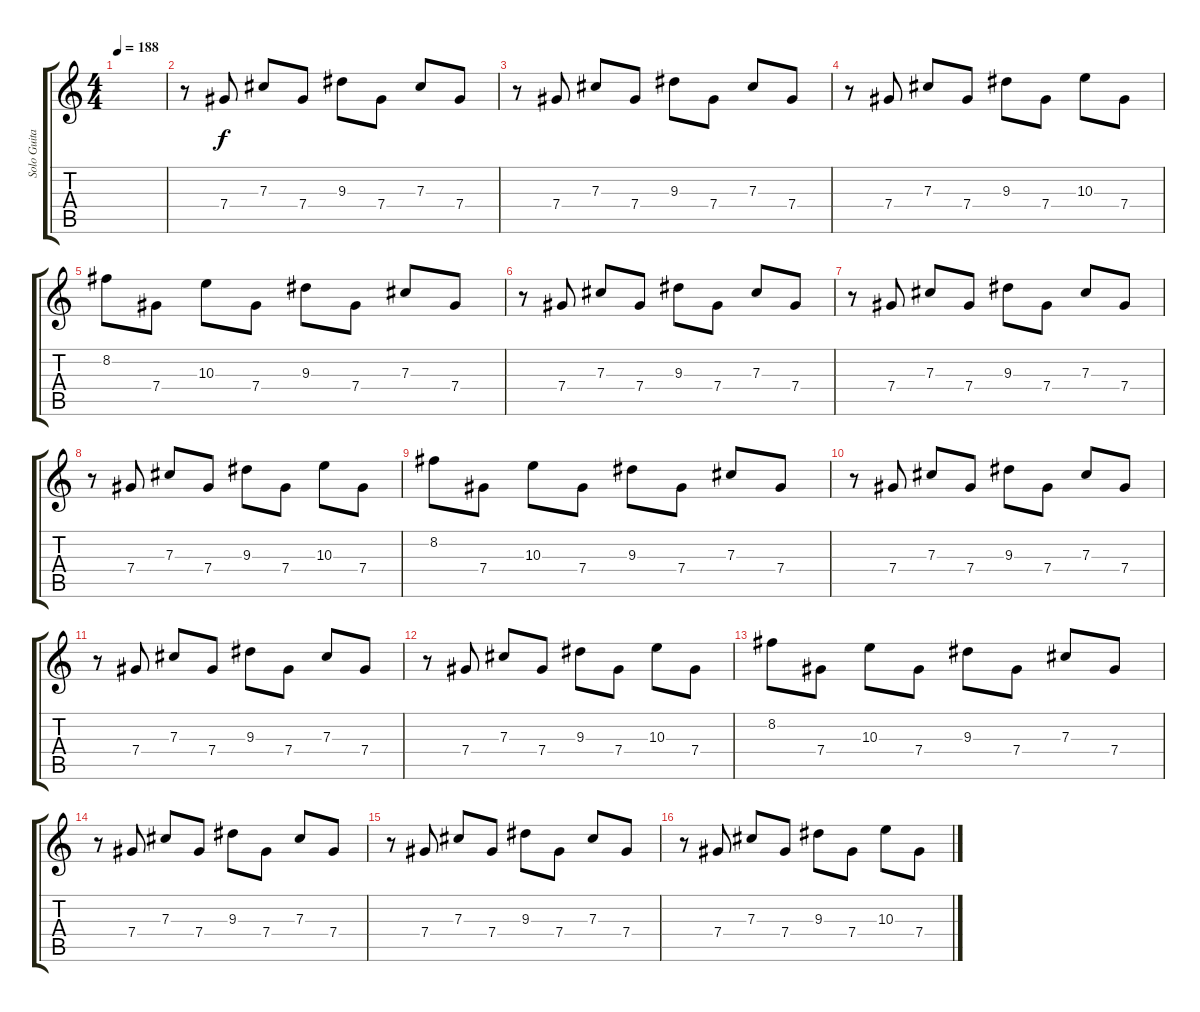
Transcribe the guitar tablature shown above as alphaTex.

\track ("Solo Guitar" "Solo Guita") {instrument overdrivenguitar}
\staff {score tabs}
\tuning (Eb4 Bb3 Gb3 Db3 Ab2 Eb2) {hide}
\ts (4 4)
\tempo 188
\clef g2
\ks c
|
r.8 7.4.8 7.3.8 7.4.8 9.3.8 7.4.8 7.3.8 7.4.8 |
r.8 7.4.8 7.3.8 7.4.8 9.3.8 7.4.8 7.3.8 7.4.8 |
r.8 7.4.8 7.3.8 7.4.8 9.3.8 7.4.8 10.3.8 7.4.8 |
8.2.8 7.4.8 10.3.8 7.4.8 9.3.8 7.4.8 7.3.8 7.4.8 |
r.8 7.4.8 7.3.8 7.4.8 9.3.8 7.4.8 7.3.8 7.4.8 |
r.8 7.4.8 7.3.8 7.4.8 9.3.8 7.4.8 7.3.8 7.4.8 |
r.8 7.4.8 7.3.8 7.4.8 9.3.8 7.4.8 10.3.8 7.4.8 |
8.2.8 7.4.8 10.3.8 7.4.8 9.3.8 7.4.8 7.3.8 7.4.8 |
r.8 7.4.8 7.3.8 7.4.8 9.3.8 7.4.8 7.3.8 7.4.8 |
r.8 7.4.8 7.3.8 7.4.8 9.3.8 7.4.8 7.3.8 7.4.8 |
r.8 7.4.8 7.3.8 7.4.8 9.3.8 7.4.8 10.3.8 7.4.8 |
8.2.8 7.4.8 10.3.8 7.4.8 9.3.8 7.4.8 7.3.8 7.4.8 |
r.8 7.4.8 7.3.8 7.4.8 9.3.8 7.4.8 7.3.8 7.4.8 |
r.8 7.4.8 7.3.8 7.4.8 9.3.8 7.4.8 7.3.8 7.4.8 |
r.8 7.4.8 7.3.8 7.4.8 9.3.8 7.4.8 10.3.8 7.4.8
